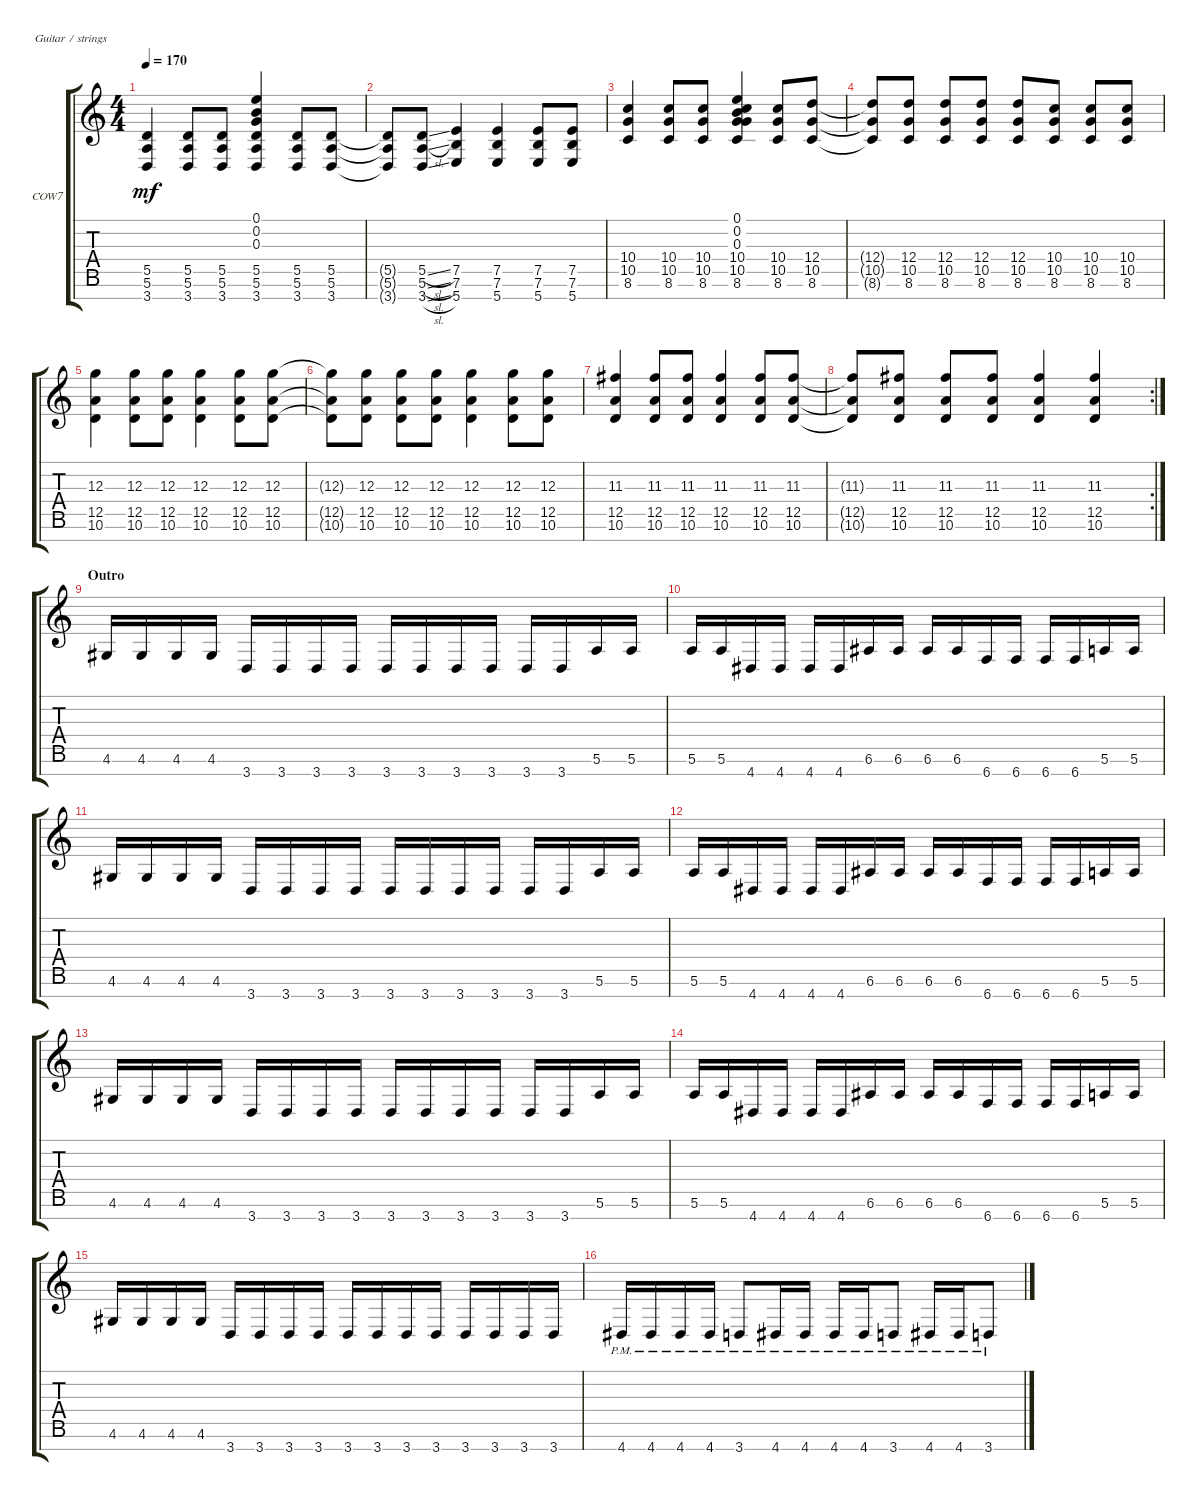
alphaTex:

\defaultSystemsLayout 4
\bracketExtendMode groupsimilarinstruments
\firstSystemTrackNameOrientation horizontal
\otherSystemsTrackNameOrientation horizontal
\track ("Christian Olde Wolbers" "COW7") {instrument distortionguitar}
\staff {score tabs}
\tuning (E4 B3 G3 D3 A2 E2 B1)
\ts (4 4)
\tempo 170
\clef g2
\ks c
(3.7 5.5 5.6).4{dy mf} (3.7 5.5 5.6).8 (3.7 5.5 5.6).8 (0.3 0.2 0.1 3.7 5.6 5.5).4 (3.7 5.5 5.6).8 (3.7 5.5 5.6).8 |
(3.7{t} 5.5{t} 5.6{t}).8 (3.7{sl} 5.5{sl} 5.6{sl}).8 (5.7 7.6 7.5).4 (5.7 7.6 7.5).4 (5.7 7.6 7.5).8 (5.7 7.6 7.5).8 |
(8.6 10.5 10.4).4 (8.6 10.5 10.4).8 (8.6 10.5 10.4).8 (0.3 0.2 0.1 8.6 10.5 10.4).4 (8.6 10.5 10.4).8 (8.6 10.5 12.4).8 |
(8.6{t} 10.5{t} 12.4{t}).8 (8.6 10.5 12.4).8 (8.6 10.5 12.4).8 (8.6 10.5 12.4).8 (8.6 10.5 12.4).8 (8.6 10.5 10.4).8 (8.6 10.5 10.4).8 (8.6 10.5 10.4).8 |
(12.5 12.3 10.6).4 (10.6 12.5 12.3).8 (10.6 12.5 12.3).8 (10.6 12.5 12.3).4 (10.6 12.5 12.3).8 (10.6 12.5 12.3).8 |
(10.6{t} 12.5{t} 12.3{t}).8 (10.6 12.5 12.3).8 (10.6 12.5 12.3).8 (10.6 12.5 12.3).8 (10.6 12.5 12.3).4 (10.6 12.5 12.3).8 (10.6 12.5 12.3).8 |
(10.6 12.5 11.3).4 (10.6 12.5 11.3).8 (10.6 12.5 11.3).8 (10.6 12.5 11.3).4 (10.6 12.5 11.3).8 (10.6 12.5 11.3).8 |
\rc 2
(10.6{t} 12.5{t} 11.3{t}).8 (10.6 12.5 11.3).8 (10.6 12.5 11.3).8 (10.6 12.5 11.3).8 (10.6 12.5 11.3).4 (10.6 12.5 11.3).4 |
\section ("" "Outro")
\scale
0.498288 4.6.16 4.6.16 4.6.16 4.6.16 3.7.16 3.7.16 3.7.16 3.7.16 3.7.16 3.7.16 3.7.16 3.7.16 3.7.16 3.7.16 5.6.16 5.6.16 |
\scale
0.501802 5.6.16 5.6.16 4.7.16 4.7.16 4.7.16 4.7.16 6.6.16 6.6.16 6.6.16 6.6.16 6.7.16 6.7.16 6.7.16 6.7.16 5.6.16 5.6.16 |
\scale
0.498288 4.6.16 4.6.16 4.6.16 4.6.16 3.7.16 3.7.16 3.7.16 3.7.16 3.7.16 3.7.16 3.7.16 3.7.16 3.7.16 3.7.16 5.6.16 5.6.16 |
\scale
0.501802 5.6.16 5.6.16 4.7.16 4.7.16 4.7.16 4.7.16 6.6.16 6.6.16 6.6.16 6.6.16 6.7.16 6.7.16 6.7.16 6.7.16 5.6.16 5.6.16 |
\scale
0.505426 4.6.16 4.6.16 4.6.16 4.6.16 3.7.16 3.7.16 3.7.16 3.7.16 3.7.16 3.7.16 3.7.16 3.7.16 3.7.16 3.7.16 5.6.16 5.6.16 |
\scale
0.494674 5.6.16 5.6.16 4.7.16 4.7.16 4.7.16 4.7.16 6.6.16 6.6.16 6.6.16 6.6.16 6.7.16 6.7.16 6.7.16 6.7.16 5.6.16 5.6.16 |
4.6.16 4.6.16 4.6.16 4.6.16 3.7.16 3.7.16 3.7.16 3.7.16 3.7.16 3.7.16 3.7.16 3.7.16 3.7.16 3.7.16 3.7.16 3.7.16 |
4.7{pm}.16 4.7{pm}.16 4.7{pm}.16 4.7{pm}.16 3.7{pm}.8 4.7{pm}.16 4.7{pm}.16 4.7{pm}.16 4.7{pm}.16 3.7{pm}.8 4.7{pm}.16 4.7{pm}.16 3.7{pm}.8
